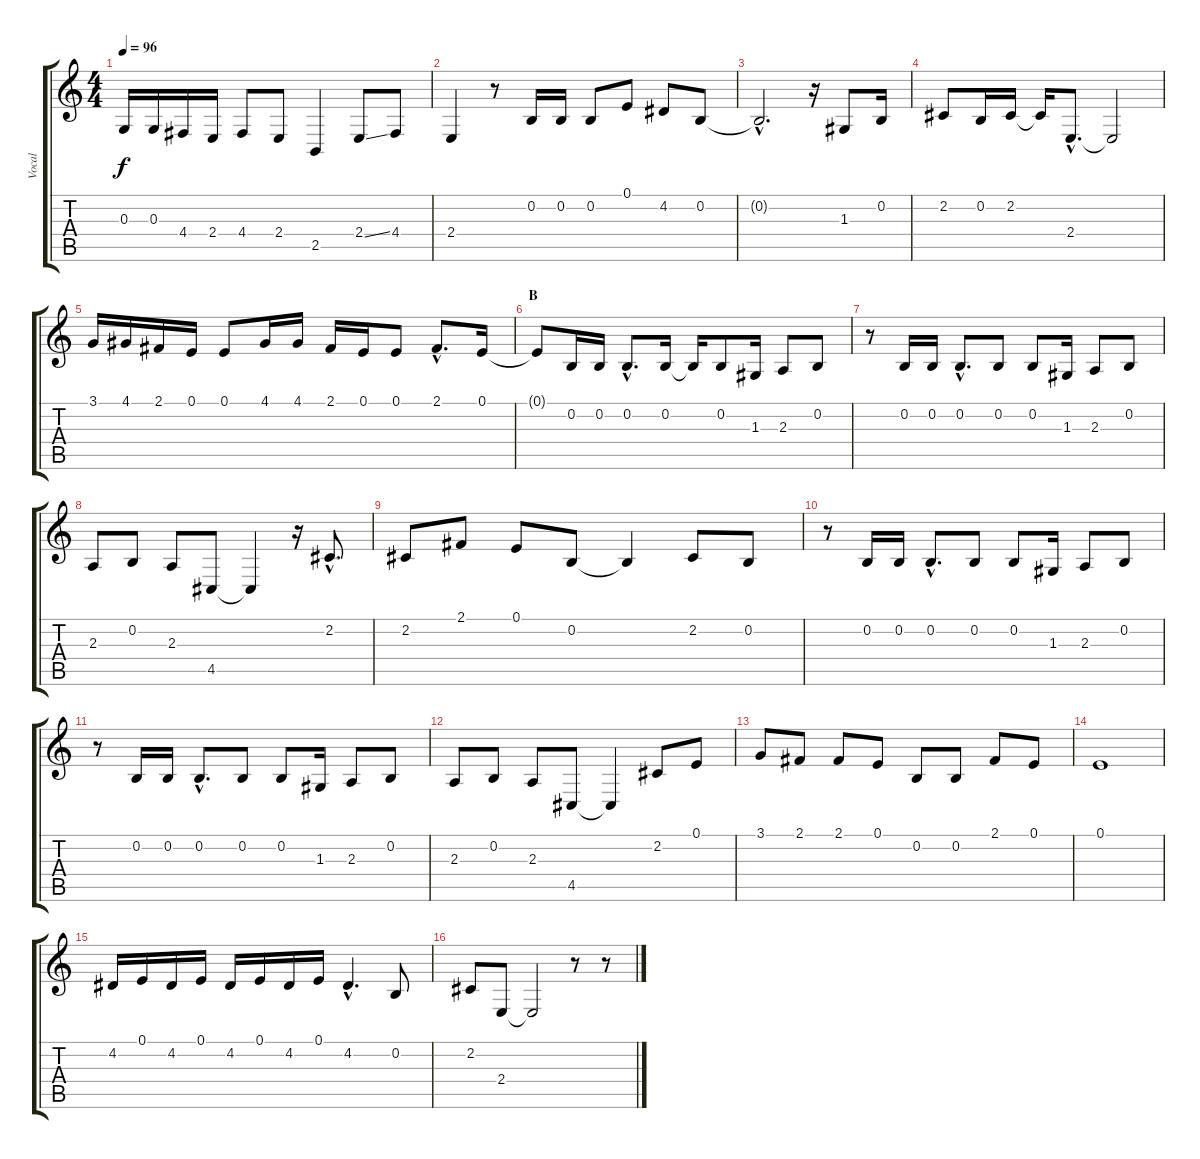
\track ("Vocal" "Vocal") {instrument baritonesax}
\staff {score tabs}
\tuning (E4 B3 G3 D3 A2 E2) {hide}
\ts (4 4)
\tempo 96
\clef g2
\ks c
0.3.16{dy f} 0.3.16 4.4.16 2.4.16 4.4.8 2.4.8 2.5.4 2.4{ss}.8 4.4.8 |
2.4.4 r.8 0.2.16 0.2.16 0.2.8 0.1.8 4.2.8 0.2.8 |
0.2{hac t}.2{d} r.16 1.3.8 0.2.16 |
2.2.8 0.2.16 2.2.16 2.2{t}.16 2.4{hac}.8{d} 2.4{t}.2 |
3.1.16 4.1.16 2.1.16 0.1.16 0.1.8 4.1.16 4.1.16 2.1.16 0.1.16 0.1.8 2.1{hac}.8{d} 0.1.16 |
\section ("" "B")
0.1{t}.8 0.2.16 0.2.16 0.2{hac}.8{d} 0.2.16 0.2{t}.16 0.2.8 1.3.16 2.3.8 0.2.8 |
r.8 0.2.16 0.2.16 0.2{hac}.8{d} 0.2.8 0.2.8 1.3.16 2.3.8 0.2.8 |
2.3.8 0.2.8 2.3.8 4.5.8 4.5{t}.4 r.16 2.2{hac}.8{d} |
2.2.8 2.1.8 0.1.8 0.2.8 0.2{t}.4 2.2.8 0.2.8 |
r.8 0.2.16 0.2.16 0.2{hac}.8{d} 0.2.8 0.2.8 1.3.16 2.3.8 0.2.8 |
r.8 0.2.16 0.2.16 0.2{hac}.8{d} 0.2.8 0.2.8 1.3.16 2.3.8 0.2.8 |
2.3.8 0.2.8 2.3.8 4.5.8 4.5{t}.4 2.2.8 0.1.8 |
3.1.8 2.1.8 2.1.8 0.1.8 0.2.8 0.2.8 2.1.8 0.1.8 |
0.1.1 |
4.2.16 0.1.16 4.2.16 0.1.16 4.2.16 0.1.16 4.2.16 0.1.16 4.2{hac}.4{d} 0.2.8 |
2.2.8 2.4.8 2.4{t}.2 r.8 r.8
